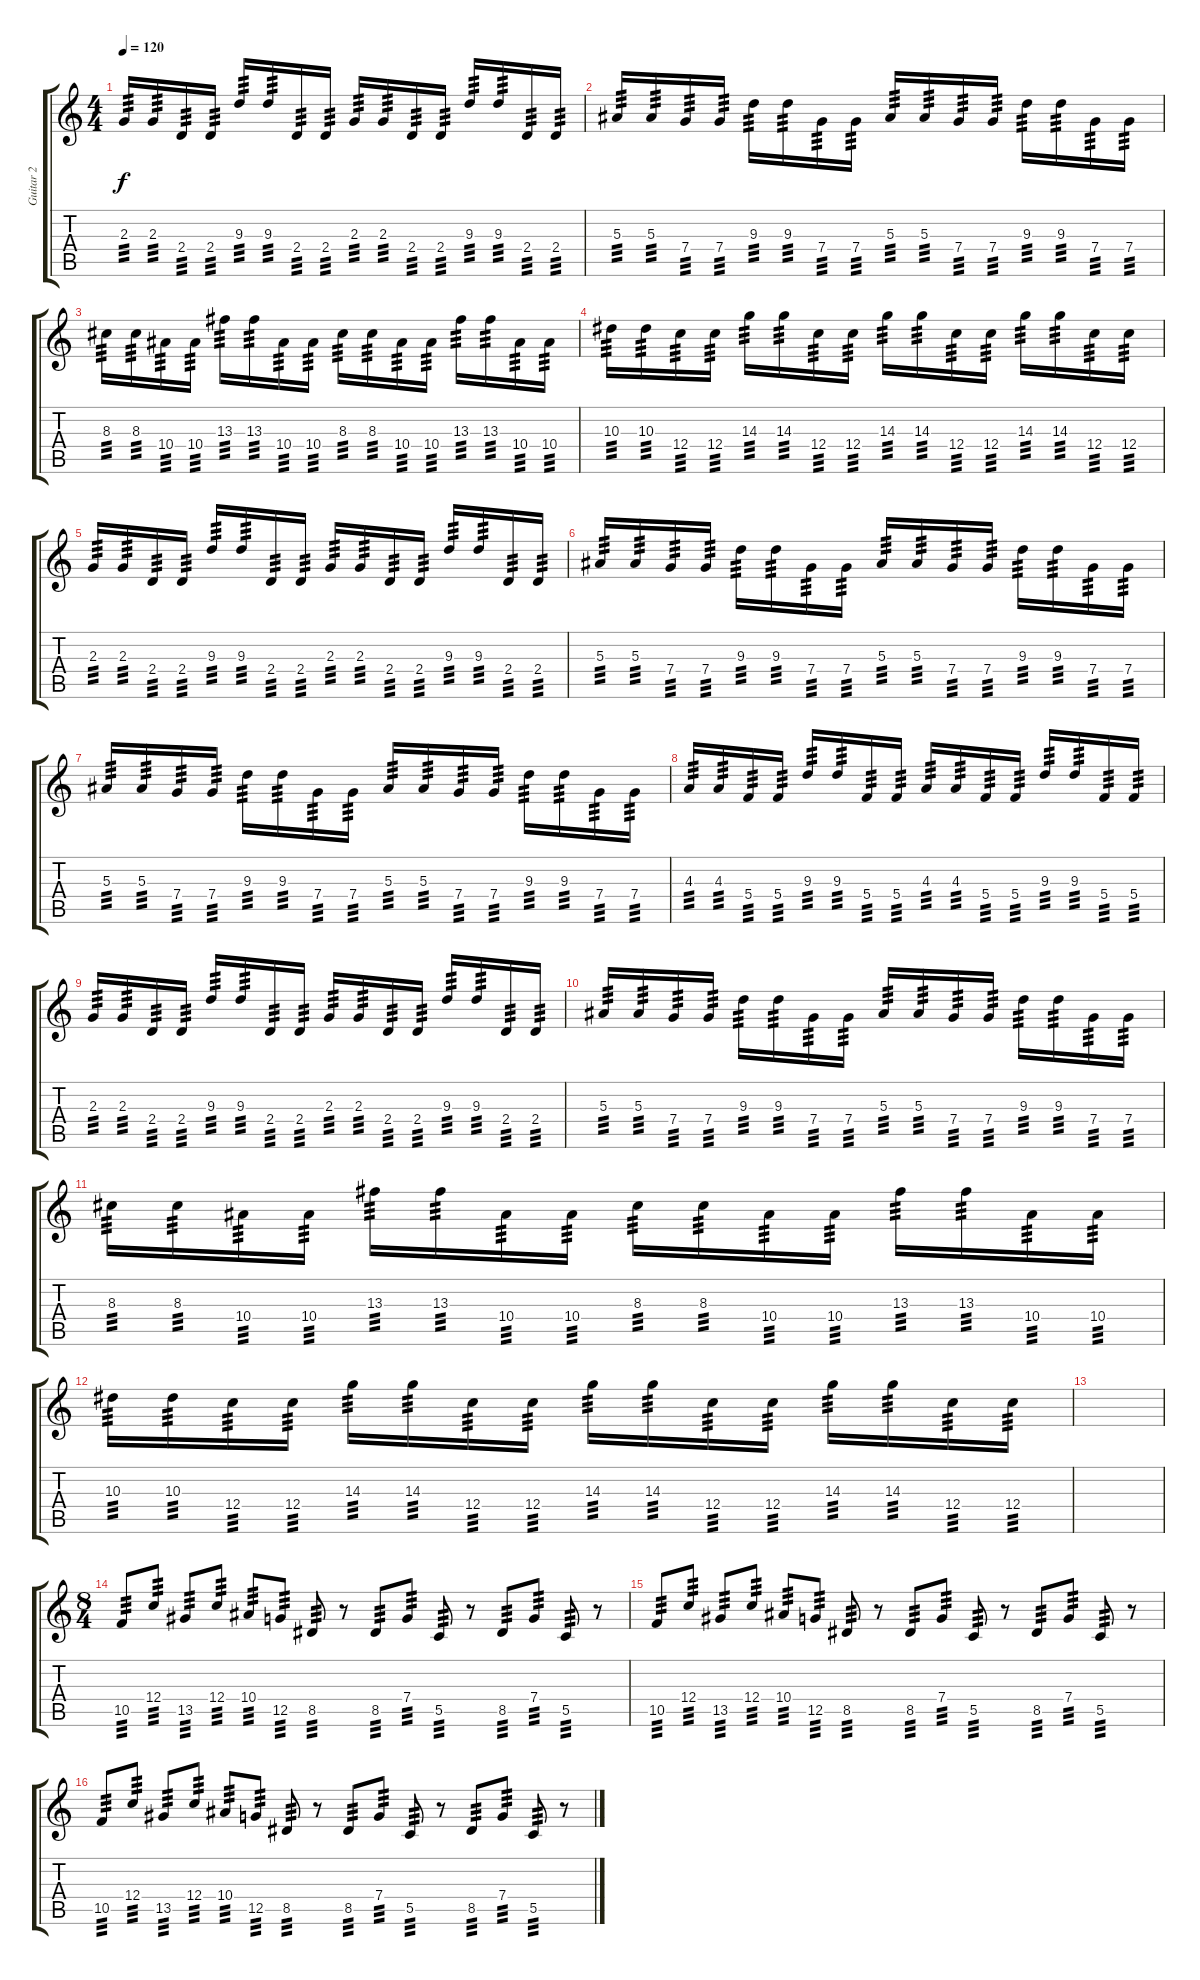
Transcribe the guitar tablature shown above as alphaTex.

\track ("Guitar 2" "Guitar 2") {instrument distortionguitar}
\staff {score tabs}
\tuning (D4 A3 F3 C3 G2 D2) {hide}
\ts (4 4)
\tempo 120
\clef g2
\ks c
2.3.16{tp 3 dy f} 2.3.16{tp 3} 2.4.16{tp 3} 2.4.16{tp 3} 9.3.16{tp 3} 9.3.16{tp 3} 2.4.16{tp 3} 2.4.16{tp 3} 2.3.16{tp 3} 2.3.16{tp 3} 2.4.16{tp 3} 2.4.16{tp 3} 9.3.16{tp 3} 9.3.16{tp 3} 2.4.16{tp 3} 2.4.16{tp 3} |
5.3.16{tp 3} 5.3.16{tp 3} 7.4.16{tp 3} 7.4.16{tp 3} 9.3.16{tp 3} 9.3.16{tp 3} 7.4.16{tp 3} 7.4.16{tp 3} 5.3.16{tp 3} 5.3.16{tp 3} 7.4.16{tp 3} 7.4.16{tp 3} 9.3.16{tp 3} 9.3.16{tp 3} 7.4.16{tp 3} 7.4.16{tp 3} |
8.3.16{tp 3} 8.3.16{tp 3} 10.4.16{tp 3} 10.4.16{tp 3} 13.3.16{tp 3} 13.3.16{tp 3} 10.4.16{tp 3} 10.4.16{tp 3} 8.3.16{tp 3} 8.3.16{tp 3} 10.4.16{tp 3} 10.4.16{tp 3} 13.3.16{tp 3} 13.3.16{tp 3} 10.4.16{tp 3} 10.4.16{tp 3} |
10.3.16{tp 3} 10.3.16{tp 3} 12.4.16{tp 3} 12.4.16{tp 3} 14.3.16{tp 3} 14.3.16{tp 3} 12.4.16{tp 3} 12.4.16{tp 3} 14.3.16{tp 3} 14.3.16{tp 3} 12.4.16{tp 3} 12.4.16{tp 3} 14.3.16{tp 3} 14.3.16{tp 3} 12.4.16{tp 3} 12.4.16{tp 3} |
2.3.16{tp 3 volume 16} 2.3.16{tp 3} 2.4.16{tp 3} 2.4.16{tp 3} 9.3.16{tp 3} 9.3.16{tp 3} 2.4.16{tp 3} 2.4.16{tp 3} 2.3.16{tp 3} 2.3.16{tp 3} 2.4.16{tp 3} 2.4.16{tp 3} 9.3.16{tp 3} 9.3.16{tp 3} 2.4.16{tp 3} 2.4.16{tp 3} |
5.3.16{tp 3} 5.3.16{tp 3} 7.4.16{tp 3} 7.4.16{tp 3} 9.3.16{tp 3} 9.3.16{tp 3} 7.4.16{tp 3} 7.4.16{tp 3} 5.3.16{tp 3} 5.3.16{tp 3} 7.4.16{tp 3} 7.4.16{tp 3} 9.3.16{tp 3} 9.3.16{tp 3} 7.4.16{tp 3} 7.4.16{tp 3} |
5.3.16{tp 3} 5.3.16{tp 3} 7.4.16{tp 3} 7.4.16{tp 3} 9.3.16{tp 3} 9.3.16{tp 3} 7.4.16{tp 3} 7.4.16{tp 3} 5.3.16{tp 3} 5.3.16{tp 3} 7.4.16{tp 3} 7.4.16{tp 3} 9.3.16{tp 3} 9.3.16{tp 3} 7.4.16{tp 3} 7.4.16{tp 3} |
4.3.16{tp 3} 4.3.16{tp 3} 5.4.16{tp 3} 5.4.16{tp 3} 9.3.16{tp 3} 9.3.16{tp 3} 5.4.16{tp 3} 5.4.16{tp 3} 4.3.16{tp 3} 4.3.16{tp 3} 5.4.16{tp 3} 5.4.16{tp 3} 9.3.16{tp 3} 9.3.16{tp 3} 5.4.16{tp 3} 5.4.16{tp 3} |
2.3.16{tp 3} 2.3.16{tp 3} 2.4.16{tp 3} 2.4.16{tp 3} 9.3.16{tp 3} 9.3.16{tp 3} 2.4.16{tp 3} 2.4.16{tp 3} 2.3.16{tp 3} 2.3.16{tp 3} 2.4.16{tp 3} 2.4.16{tp 3} 9.3.16{tp 3} 9.3.16{tp 3} 2.4.16{tp 3} 2.4.16{tp 3} |
5.3.16{tp 3} 5.3.16{tp 3} 7.4.16{tp 3} 7.4.16{tp 3} 9.3.16{tp 3} 9.3.16{tp 3} 7.4.16{tp 3} 7.4.16{tp 3} 5.3.16{tp 3} 5.3.16{tp 3} 7.4.16{tp 3} 7.4.16{tp 3} 9.3.16{tp 3} 9.3.16{tp 3} 7.4.16{tp 3} 7.4.16{tp 3} |
8.3.16{tp 3} 8.3.16{tp 3} 10.4.16{tp 3} 10.4.16{tp 3} 13.3.16{tp 3} 13.3.16{tp 3} 10.4.16{tp 3} 10.4.16{tp 3} 8.3.16{tp 3} 8.3.16{tp 3} 10.4.16{tp 3} 10.4.16{tp 3} 13.3.16{tp 3} 13.3.16{tp 3} 10.4.16{tp 3} 10.4.16{tp 3} |
10.3.16{tp 3} 10.3.16{tp 3} 12.4.16{tp 3} 12.4.16{tp 3} 14.3.16{tp 3} 14.3.16{tp 3} 12.4.16{tp 3} 12.4.16{tp 3} 14.3.16{tp 3} 14.3.16{tp 3} 12.4.16{tp 3} 12.4.16{tp 3} 14.3.16{tp 3} 14.3.16{tp 3} 12.4.16{tp 3} 12.4.16{tp 3} |
|
\ts (8 4)
10.5.8{tp 3} 12.4.8{tp 3} 13.5.8{tp 3} 12.4.8{tp 3} 10.4.8{tp 3} 12.5.8{tp 3} 8.5.8{tp 3} r.8 8.5.8{tp 3} 7.4.8{tp 3} 5.5.8{tp 3} r.8 8.5.8{tp 3} 7.4.8{tp 3} 5.5.8{tp 3} r.8 |
10.5.8{tp 3} 12.4.8{tp 3} 13.5.8{tp 3} 12.4.8{tp 3} 10.4.8{tp 3} 12.5.8{tp 3} 8.5.8{tp 3} r.8 8.5.8{tp 3} 7.4.8{tp 3} 5.5.8{tp 3} r.8 8.5.8{tp 3} 7.4.8{tp 3} 5.5.8{tp 3} r.8 |
10.5.8{tp 3} 12.4.8{tp 3} 13.5.8{tp 3} 12.4.8{tp 3} 10.4.8{tp 3} 12.5.8{tp 3} 8.5.8{tp 3} r.8 8.5.8{tp 3} 7.4.8{tp 3} 5.5.8{tp 3} r.8 8.5.8{tp 3} 7.4.8{tp 3} 5.5.8{tp 3} r.8
